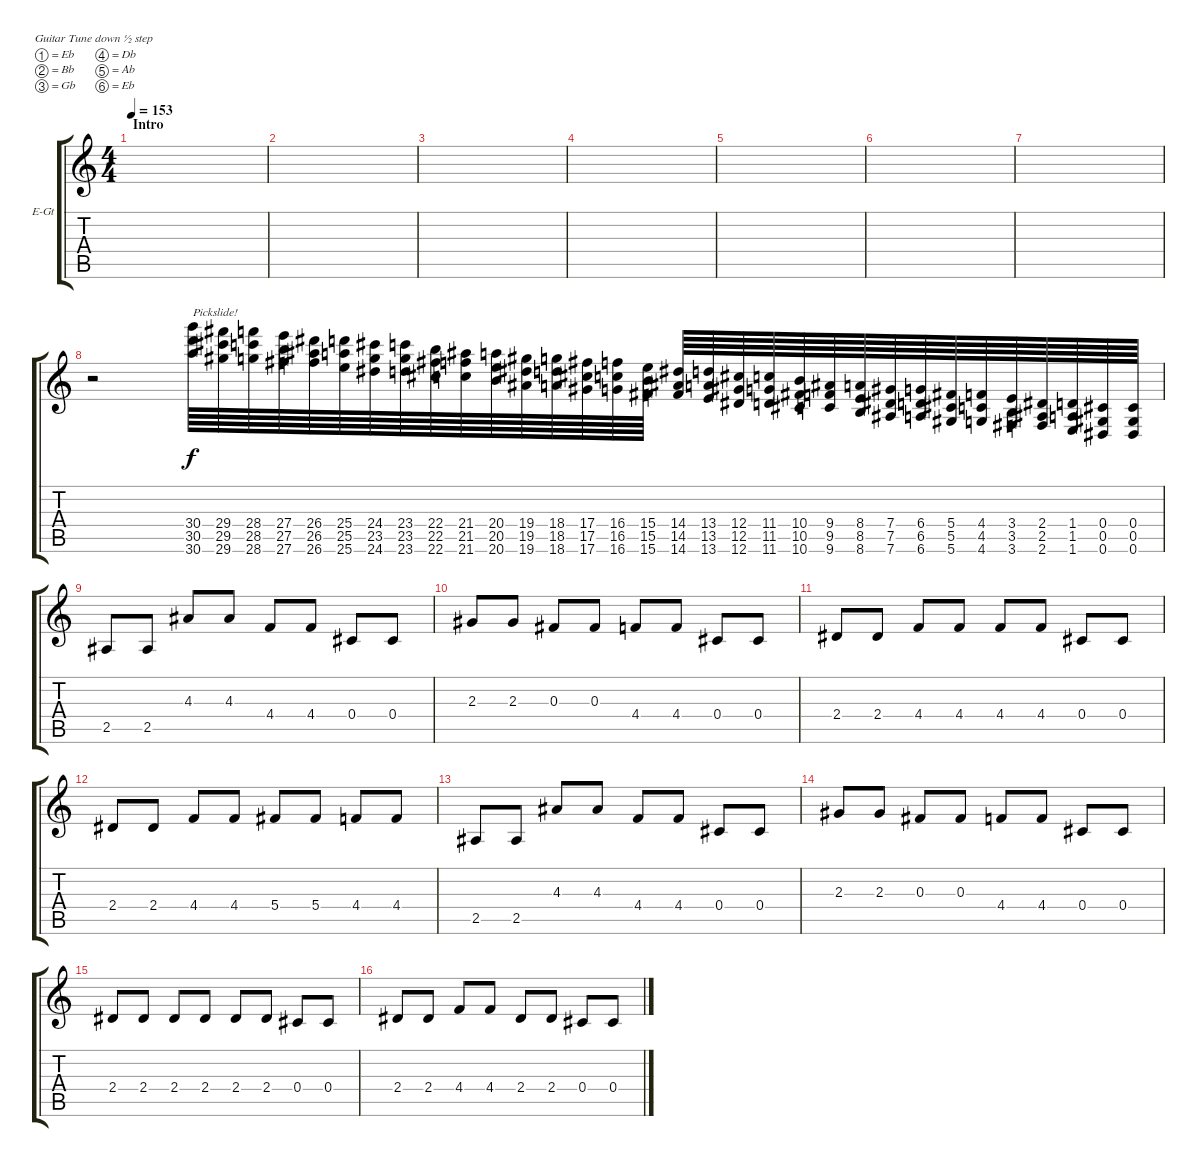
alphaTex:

\bracketExtendMode groupsimilarinstruments
\firstSystemTrackNameOrientation horizontal
\otherSystemsTrackNameOrientation horizontal
\track ("Lead Guitar" "E-Gt") {instrument overdrivenguitar}
\staff {score tabs}
\tuning (Eb4 Bb3 Gb3 Db3 Ab2 Eb2)
\ts (4 4)
\section ("" "Intro")
\tempo 153
\clef g2
\ks c
|
|
|
|
|
|
|
r.2 (30.6 30.5 30.4).64{txt "Pickslide!"} (29.6 29.5 29.4).64 (28.6 28.5 28.4).64 (27.6 27.5 27.4).64 (26.6 26.5 26.4).64 (25.6 25.5 25.4).64 (24.6 23.5 24.4).64 (23.6 23.5 23.4).64 (22.6 22.5 22.4).64 (21.6 21.5 21.4).64 (20.6 20.5 20.4).64 (19.6 19.5 19.4).64 (18.6 18.5 18.4).64 (17.6 17.5 17.4).64 (16.6 16.5 16.4).64 (15.6 15.5 15.4).64 (14.6 14.5 14.4).64 (13.6 13.5 13.4).64 (12.6 12.5 12.4).64 (11.6 11.5 11.4).64 (10.6 10.5 10.4).64 (9.6 9.5 9.4).64 (8.6 8.5 8.4).64 (7.6 7.5 7.4).64 (6.6 6.5 6.4).64 (5.6 5.5 5.4).64 (4.6 4.5 4.4).64 (3.6 3.5 3.4).64 (2.6 2.5 2.4).64 (1.6 1.5 1.4).64 (0.6 0.5 0.4).64 (0.6 0.5 0.4).64 |
2.5.8 2.5.8 4.3.8 4.3.8 4.4.8 4.4.8 0.4.8 0.4.8 |
2.3.8 2.3.8 0.3.8 0.3.8 4.4.8 4.4.8 0.4.8 0.4.8 |
2.4.8 2.4.8 4.4.8 4.4.8 4.4.8 4.4.8 0.4.8 0.4.8 |
2.4.8 2.4.8 4.4.8 4.4.8 5.4.8 5.4.8 4.4.8 4.4.8 |
2.5.8 2.5.8 4.3.8 4.3.8 4.4.8 4.4.8 0.4.8 0.4.8 |
2.3.8 2.3.8 0.3.8 0.3.8 4.4.8 4.4.8 0.4.8 0.4.8 |
2.4.8 2.4.8 2.4.8 2.4.8 2.4.8 2.4.8 0.4.8 0.4.8 |
2.4.8 2.4.8 4.4.8 4.4.8 2.4.8 2.4.8 0.4.8 0.4.8
